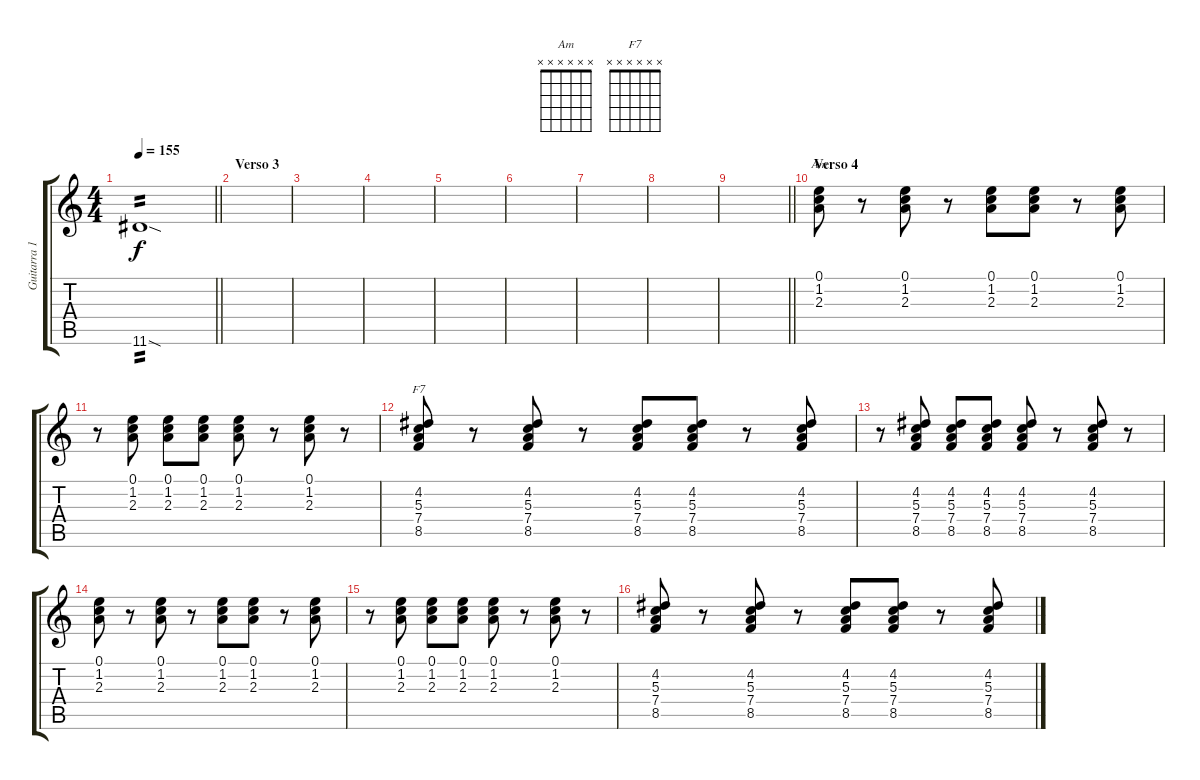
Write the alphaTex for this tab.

\track ("Guitarra 1" "Guitarra 1") {instrument overdrivenguitar}
\staff {score tabs}
\tuning (E4 B3 G3 D3 A2 E2) {hide}
\chord ("Am" x x x x x x)
\chord ("F7" x x x x x x)
\ts (4 4)
\tempo 155
\clef g2
\barLineRight lightlight
\ks c
11.6{sod}.1{tp 2 dy f} |
\section ("" "Verso 3")
|
|
|
|
|
|
|
\barLineRight lightlight
|
\section ("" "Verso 4")
(0.1 1.2 2.3).8{ch "Am"} r.8 (0.1 1.2 2.3).8 r.8 (0.1 1.2 2.3).8 (0.1 1.2 2.3).8 r.8 (0.1 1.2 2.3).8 |
r.8 (0.1 1.2 2.3).8 (0.1 1.2 2.3).8 (0.1 1.2 2.3).8 (0.1 1.2 2.3).8 r.8 (0.1 1.2 2.3).8 r.8 |
(4.2 5.3 7.4 8.5).8{ch "F7"} r.8 (4.2 5.3 7.4 8.5).8 r.8 (4.2 5.3 7.4 8.5).8 (4.2 5.3 7.4 8.5).8 r.8 (4.2 5.3 7.4 8.5).8 |
r.8 (4.2 5.3 7.4 8.5).8 (4.2 5.3 7.4 8.5).8 (4.2 5.3 7.4 8.5).8 (4.2 5.3 7.4 8.5).8 r.8 (4.2 5.3 7.4 8.5).8 r.8 |
(0.1 1.2 2.3).8 r.8 (0.1 1.2 2.3).8 r.8 (0.1 1.2 2.3).8 (0.1 1.2 2.3).8 r.8 (0.1 1.2 2.3).8 |
r.8 (0.1 1.2 2.3).8 (0.1 1.2 2.3).8 (0.1 1.2 2.3).8 (0.1 1.2 2.3).8 r.8 (0.1 1.2 2.3).8 r.8 |
(4.2 5.3 7.4 8.5).8 r.8 (4.2 5.3 7.4 8.5).8 r.8 (4.2 5.3 7.4 8.5).8 (4.2 5.3 7.4 8.5).8 r.8 (4.2 5.3 7.4 8.5).8
